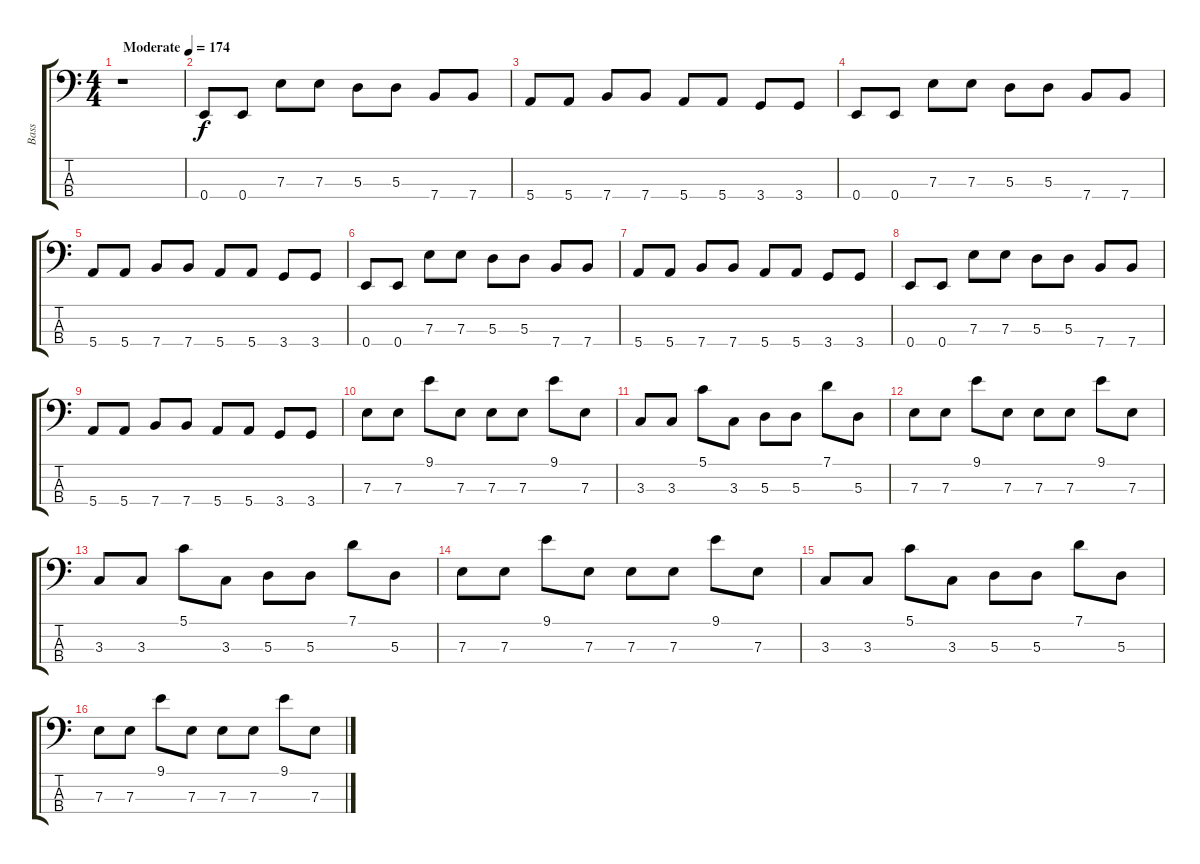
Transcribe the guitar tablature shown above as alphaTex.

\track ("Bass" "Bass") {instrument electricbassfinger}
\staff {score tabs}
\tuning (G2 D2 A1 E1) {hide}
\ts (4 4)
\tempo (174 "Moderate")
\clef f4
\ks c
r.1{dy f instrument electricbassfinger} |
0.4.8 0.4.8 7.3.8 7.3.8 5.3.8 5.3.8 7.4.8 7.4.8 |
5.4.8 5.4.8 7.4.8 7.4.8 5.4.8 5.4.8 3.4.8 3.4.8 |
0.4.8 0.4.8 7.3.8 7.3.8 5.3.8 5.3.8 7.4.8 7.4.8 |
5.4.8 5.4.8 7.4.8 7.4.8 5.4.8 5.4.8 3.4.8 3.4.8 |
0.4.8 0.4.8 7.3.8 7.3.8 5.3.8 5.3.8 7.4.8 7.4.8 |
5.4.8 5.4.8 7.4.8 7.4.8 5.4.8 5.4.8 3.4.8 3.4.8 |
0.4.8 0.4.8 7.3.8 7.3.8 5.3.8 5.3.8 7.4.8 7.4.8 |
5.4.8 5.4.8 7.4.8 7.4.8 5.4.8 5.4.8 3.4.8 3.4.8 |
7.3.8 7.3.8 9.1.8 7.3.8 7.3.8 7.3.8 9.1.8 7.3.8 |
3.3.8 3.3.8 5.1.8 3.3.8 5.3.8 5.3.8 7.1.8 5.3.8 |
7.3.8 7.3.8 9.1.8 7.3.8 7.3.8 7.3.8 9.1.8 7.3.8 |
3.3.8 3.3.8 5.1.8 3.3.8 5.3.8 5.3.8 7.1.8 5.3.8 |
7.3.8 7.3.8 9.1.8 7.3.8 7.3.8 7.3.8 9.1.8 7.3.8 |
3.3.8 3.3.8 5.1.8 3.3.8 5.3.8 5.3.8 7.1.8 5.3.8 |
7.3.8 7.3.8 9.1.8 7.3.8 7.3.8 7.3.8 9.1.8 7.3.8
